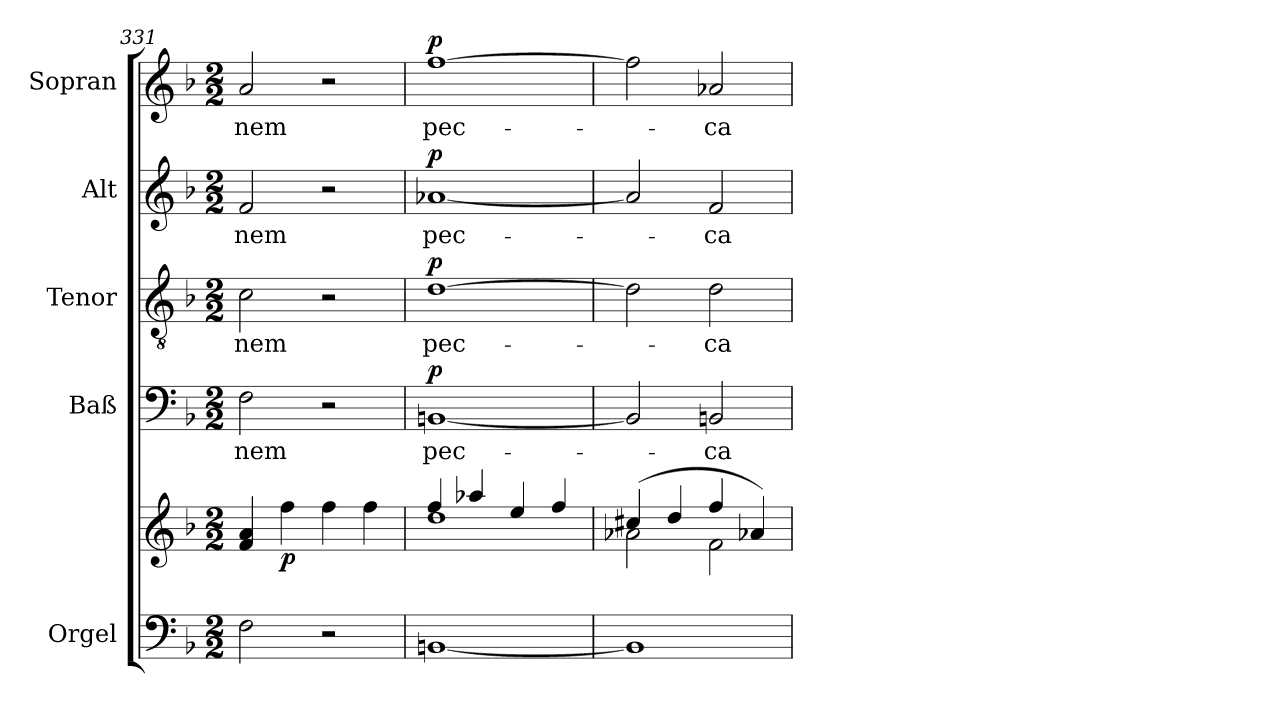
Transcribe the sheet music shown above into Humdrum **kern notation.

**kern	**kern	**dynam	**kern	**text	**dynam	**kern	**text	**dynam	**kern	**text	**dynam	**kern	**text	**dynam
*part5	*part5	*part5	*part4	*part4	*part4	*part3	*part3	*part3	*part2	*part2	*part2	*part1	*part1	*part1
*staff6	*staff5	*staff5/6	*staff4	*staff4	*staff4	*staff3	*staff3	*staff3	*staff2	*staff2	*staff2	*staff1	*staff1	*staff1
*I"Orgel	*	*	*I"Baß	*	*	*I"Tenor	*	*	*I"Alt	*	*	*I"Sopran	*	*
*I'Org.	*	*	*	*	*	*	*	*	*	*	*	*	*	*
*clefF4	*clefG2	*	*clefF4	*	*	*clefGv2	*	*	*clefG2	*	*	*clefG2	*	*
*k[b-]	*k[b-]	*	*k[b-]	*	*	*k[b-]	*	*	*k[b-]	*	*	*k[b-]	*	*
*F:	*F:	*	*F:	*	*	*F:	*	*	*F:	*	*	*F:	*	*
*M2/2	*M2/2	*	*M2/2	*	*	*M2/2	*	*	*M2/2	*	*	*M2/2	*	*
=331	=331	=331	=331	=331	=331	=331	=331	=331	=331	=331	=331	=331	=331	=331
!	!	!	!	!LO:LY:b	!	!	!LO:LY:b	!	!	!LO:LY:b	!	!	!LO:LY:b	!
2F\	4f/ 4a/	.	2F\	-nem	.	2c\	-nem	.	2f/	-nem	.	2a/	-nem	.
!	!	!LO:DY:b	!	!	!	!	!	!	!	!	!	!	!	!
.	4ff\	p	.	.	.	.	.	.	.	.	.	.	.	.
2r	4ff\	.	2r	.	.	2r	.	.	2r	.	.	2r	.	.
.	4ff\	.	.	.	.	.	.	.	.	.	.	.	.	.
!!LO:PB:g=z
=332	=332	=332	=332	=332	=332	=332	=332	=332	=332	=332	=332	=332	=332	=332
*	*^	*	*	*	*	*	*	*	*	*	*	*	*	*
!	!	!	!	!	!LO:LY:b	!LO:DY:a	!	!LO:LY:b	!LO:DY:a	!	!LO:LY:b	!LO:DY:a	!	!LO:LY:b	!LO:DY:a
[1BBn	4ff/	1dd	.	[1BBn	pec-	p	[1d	pec-	p	[1a-X	pec-	p	[1ff	pec-	p
.	4aa-X/	.	.	.	.	.	.	.	.	.	.	.	.	.	.
.	4ee/	.	.	.	.	.	.	.	.	.	.	.	.	.	.
.	4ff/	.	.	.	.	.	.	.	.	.	.	.	.	.	.
=333	=333	=333	=333	=333	=333	=333	=333	=333	=333	=333	=333	=333	=333	=333	=333
1BB]	(4cc#X/	2a-X\	.	2BB/]	.	.	2d\]	.	.	2a-/]	.	.	2ff\]	.	.
.	4dd/	.	.	.	.	.	.	.	.	.	.	.	.	.	.
!	!	!	!	!	!LO:LY:b	!	!	!LO:LY:b	!	!	!LO:LY:b	!	!	!LO:LY:b	!
.	4ff/	2f\	.	2BBn/	-ca-	.	2d\	-ca-	.	2f/	-ca-	.	2a-X/	-ca-	.
.	4a-X/)	.	.	.	.	.	.	.	.	.	.	.	.	.	.
*	*v	*v	*	*	*	*	*	*	*	*	*	*	*	*	*
=	=	=	=	=	=	=	=	=	=	=	=	=	=	=
*-	*-	*-	*-	*-	*-	*-	*-	*-	*-	*-	*-	*-	*-	*-
